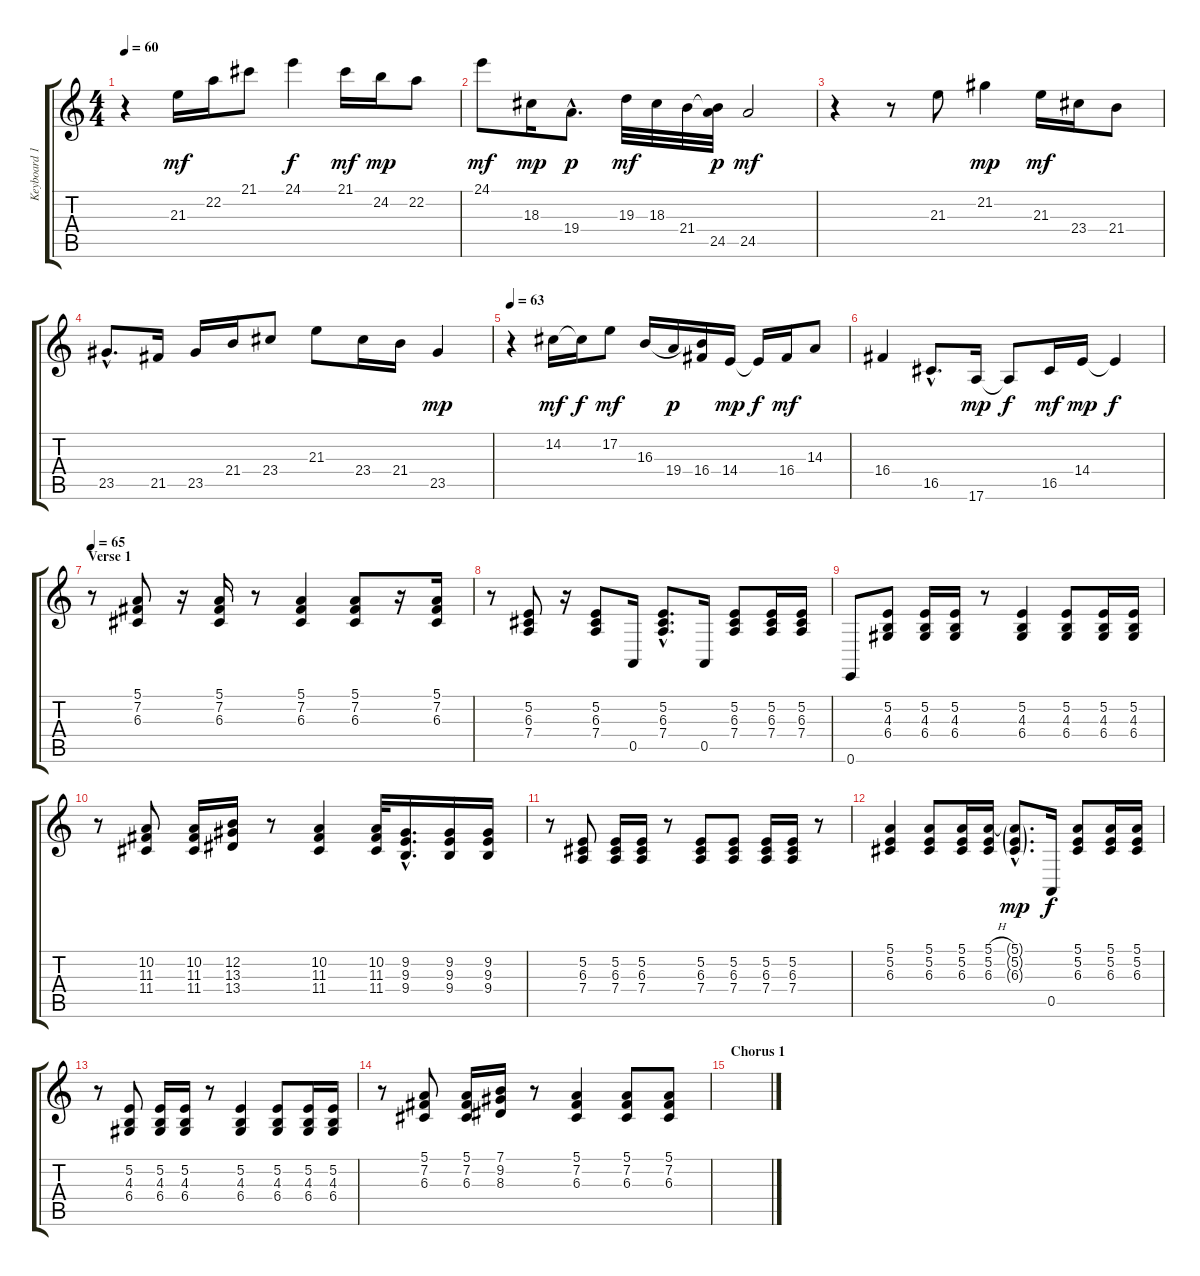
\track ("Keyboard 1 (Rick) / Clocks L-1" "Keyboard 1") {instrument electricgrandpiano}
\staff {score tabs}
\tuning (E4 B3 G3 D3 A2 E2) {hide}
\ts (4 4)
\tempo 60
\clef g2
\ks c
r.4{dy p} 21.3.16{dy mf} 22.2.16 21.1.8 24.1.4{dy f} 21.1.16{dy mf} 24.2.16{dy mp} 22.2.8 |
24.1.8{dy mf} 18.3.16{dy mp} 19.4{hac}.8{d dy p} 19.3.32{dy mf} 18.3.32 21.4.32 (21.4{t} 24.5).32{dy p} 24.5.2{dy mf} |
r.4 r.8 21.3.8 21.2.4{dy mp} 21.3.16{dy mf} 23.4.16 21.4.8 |
23.5{hac}.8{d} 21.5.16 23.5.16 21.4.16 23.4.8 21.3.8 23.4.16 21.4.16 23.5.4{dy mp} |
\tempo 63
r.4 14.2.16{dy mf} 14.2{t}.16{dy f} 17.2.8{dy mf} 16.3.16 19.4.16{dy p} (16.3{t} 16.4).16 14.4.16{dy mp} 14.4{t}.16{dy f} 16.4.16{dy mf} 14.3.8 |
16.4.4 16.5{hac}.8{d} 17.6.16{dy mp} 17.6{t}.8{dy f} 16.5.16{dy mf} 14.4.16{dy mp} 14.4{t}.4{dy f} |
\section ("" "Verse 1")
\tempo 65
r.8{volume 13 instrument electricgrandpiano} (5.1 7.2 6.3).8 r.16 (5.1 7.2 6.3).16 r.8 (5.1 7.2 6.3).4 (5.1 7.2 6.3).8 r.16 (5.1 7.2 6.3).16 |
r.8 (5.2 6.3 7.4).8 r.16 (5.2 6.3 7.4).8 0.5.16 (5.2{hac} 6.3{hac} 7.4{hac}).8{d} 0.5.16 (5.2 6.3 7.4).8 (5.2 6.3 7.4).16 (5.2 6.3 7.4).16 |
0.6.8 (5.2 4.3 6.4).8 (5.2 4.3 6.4).16 (5.2 4.3 6.4).16 r.8 (5.2 4.3 6.4).4 (5.2 4.3 6.4).8 (5.2 4.3 6.4).16 (5.2 4.3 6.4).16 |
r.8 (10.2 11.3 11.4).8 (10.2 11.3 11.4).16 (12.2 13.3 13.4).16 r.8 (10.2 11.3 11.4).4 (10.2 11.3 11.4).32 (9.2{hac} 9.3{hac} 9.4{hac}).16{d} (9.2 9.3 9.4).16 (9.2 9.3 9.4).16 |
r.8 (5.2 6.3 7.4).8 (5.2 6.3 7.4).16 (5.2 6.3 7.4).16 r.8 (5.2 6.3 7.4).8 (5.2 6.3 7.4).8 (5.2 6.3 7.4).16 (5.2 6.3 7.4).16 r.8 |
(5.1 5.2 6.3).4 (5.1 5.2 6.3).8 (5.1 5.2 6.3).16 (5.1{h} 5.2 6.3).16 (5.1{g hac} 5.2{g hac} 6.3{g hac}).8{d dy mp} 0.5.16{dy f} (5.1 5.2 6.3).8 (5.1 5.2 6.3).16 (5.1 5.2 6.3).16 |
r.8 (5.2 4.3 6.4).8 (5.2 4.3 6.4).16 (5.2 4.3 6.4).16 r.8 (5.2 4.3 6.4).4 (5.2 4.3 6.4).8 (5.2 4.3 6.4).16 (5.2 4.3 6.4).16 |
r.8 (5.1 7.2 6.3).8 (5.1 7.2 6.3).16 (7.1 9.2 8.3).16 r.8 (5.1 7.2 6.3).4 (5.1 7.2 6.3).8 (5.1 7.2 6.3).8 |
\section ("" "Chorus 1")
